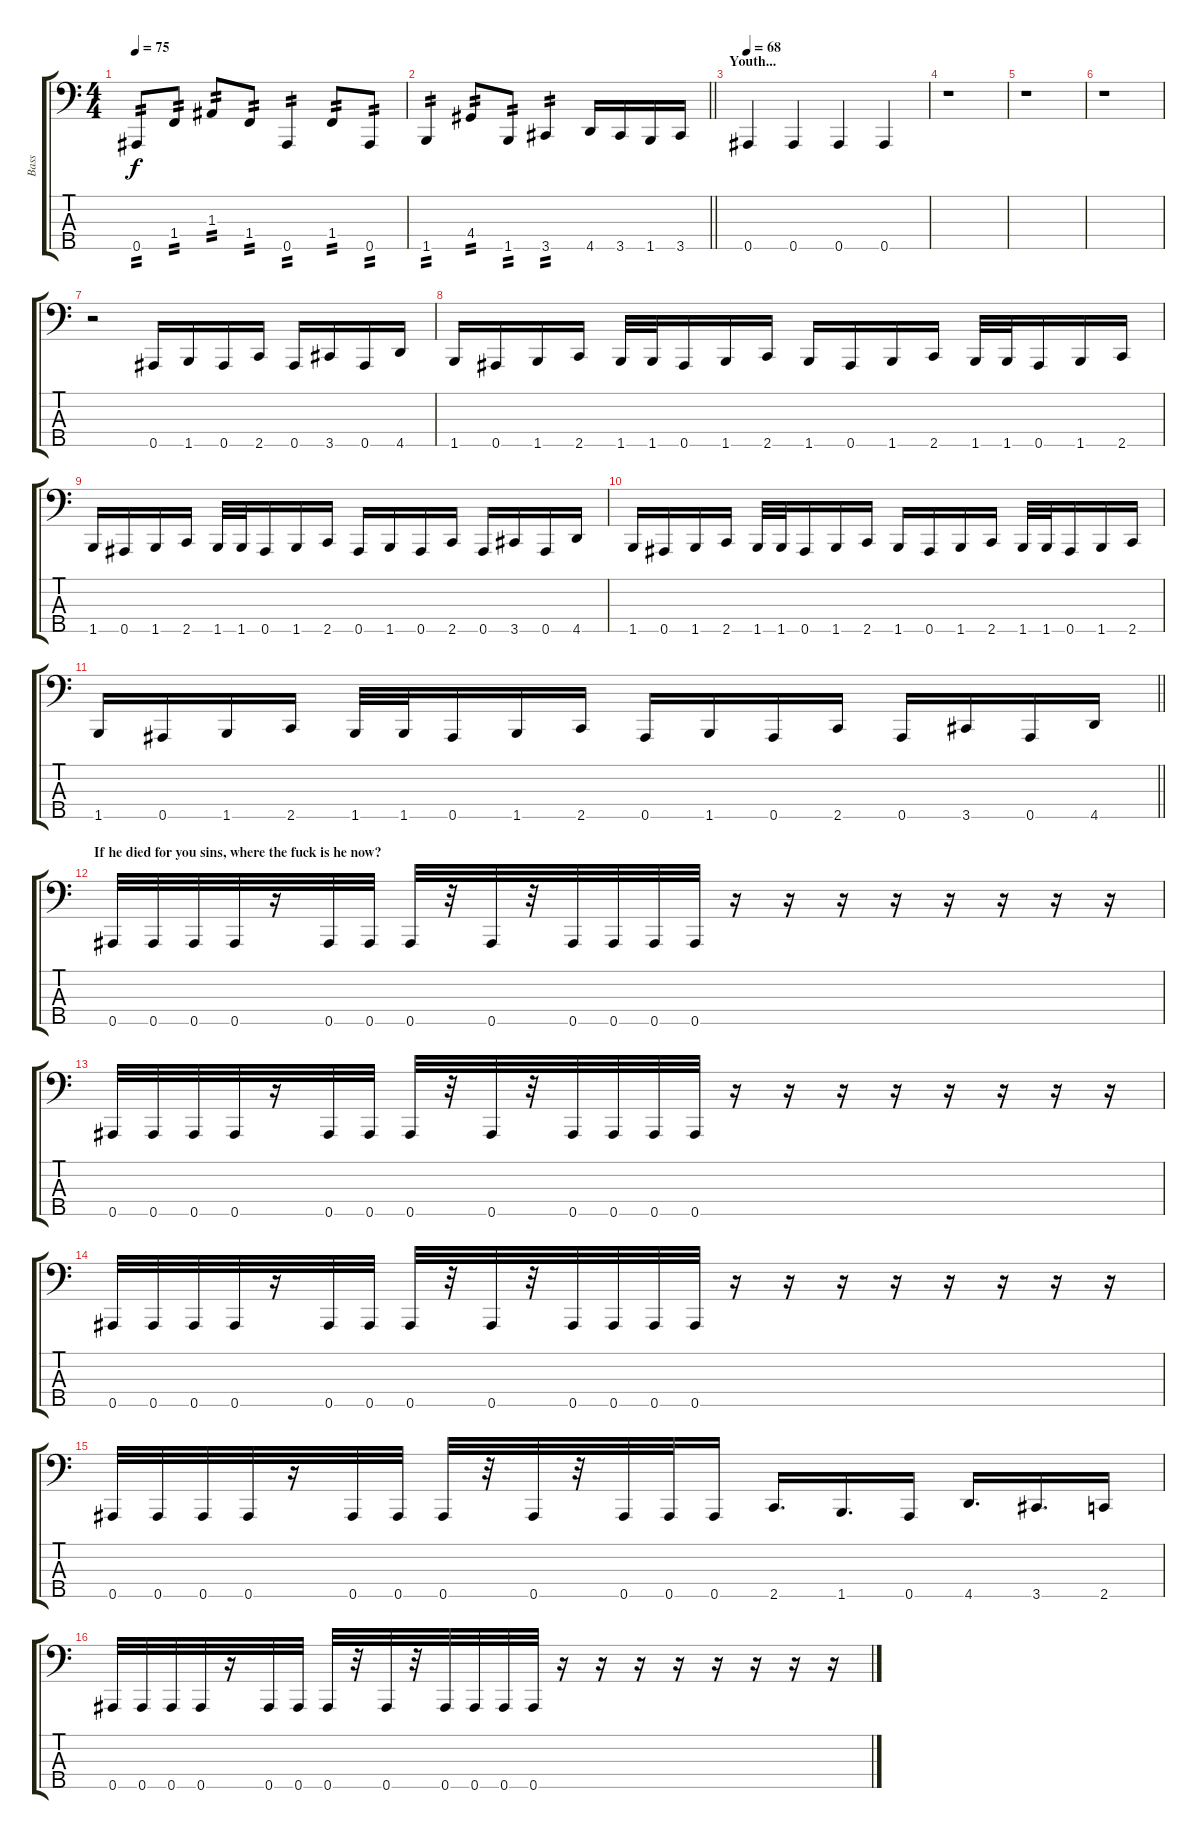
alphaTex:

\track ("Bass" "Bass") {instrument electricbasspick}
\staff {score tabs}
\tuning (G2 D2 A1 E1 Bb0) {hide}
\ts (4 4)
\tempo 75
\clef f4
\ks c
0.5.8{tp 2 dy f} 1.4.8{tp 2} 1.3.8{tp 2} 1.4.8{tp 2} 0.5.4{tp 2} 1.4.8{tp 2} 0.5.8{tp 2} |
\barLineRight lightlight
1.5.4{tp 2} 4.4.8{tp 2} 1.5.8{tp 2} 3.5.4{tp 2} 4.5.16 3.5.16 1.5.16 3.5.16 |
\section ("" "Youth...")
\tempo 68
0.5.4 0.5.4 0.5.4 0.5.4 |
r.1 |
r.1 |
r.1 |
r.2 0.5.16 1.5.16 0.5.16 2.5.16 0.5.16 3.5.16 0.5.16 4.5.16 |
1.5.16 0.5.16 1.5.16 2.5.16 1.5.32 1.5.32 0.5.16 1.5.16 2.5.16 1.5.16 0.5.16 1.5.16 2.5.16 1.5.32 1.5.32 0.5.16 1.5.16 2.5.16 |
1.5.16 0.5.16 1.5.16 2.5.16 1.5.32 1.5.32 0.5.16 1.5.16 2.5.16 0.5.16 1.5.16 0.5.16 2.5.16 0.5.16 3.5.16 0.5.16 4.5.16 |
1.5.16 0.5.16 1.5.16 2.5.16 1.5.32 1.5.32 0.5.16 1.5.16 2.5.16 1.5.16 0.5.16 1.5.16 2.5.16 1.5.32 1.5.32 0.5.16 1.5.16 2.5.16 |
\barLineRight lightlight
1.5.16 0.5.16 1.5.16 2.5.16 1.5.32 1.5.32 0.5.16 1.5.16 2.5.16 0.5.16 1.5.16 0.5.16 2.5.16 0.5.16 3.5.16 0.5.16 4.5.16 |
\section ("" "If he died for you sins, where the fuck is he now?")
0.5.32 0.5.32 0.5.32 0.5.32 r.16 0.5.32 0.5.32 0.5.32 r.32 0.5.32 r.32 0.5.32 0.5.32 0.5.32 0.5.32 r.16 r.16 r.16 r.16 r.16 r.16 r.16 r.16 |
0.5.32 0.5.32 0.5.32 0.5.32 r.16 0.5.32 0.5.32 0.5.32 r.32 0.5.32 r.32 0.5.32 0.5.32 0.5.32 0.5.32 r.16 r.16 r.16 r.16 r.16 r.16 r.16 r.16 |
0.5.32 0.5.32 0.5.32 0.5.32 r.16 0.5.32 0.5.32 0.5.32 r.32 0.5.32 r.32 0.5.32 0.5.32 0.5.32 0.5.32 r.16 r.16 r.16 r.16 r.16 r.16 r.16 r.16 |
0.5.32 0.5.32 0.5.32 0.5.32 r.16 0.5.32 0.5.32 0.5.32 r.32 0.5.32 r.32 0.5.32 0.5.32 0.5.16 2.5.16{d} 1.5.16{d} 0.5.16 4.5.16{d} 3.5.16{d} 2.5.16 |
0.5.32 0.5.32 0.5.32 0.5.32 r.16 0.5.32 0.5.32 0.5.32 r.32 0.5.32 r.32 0.5.32 0.5.32 0.5.32 0.5.32 r.16 r.16 r.16 r.16 r.16 r.16 r.16 r.16
